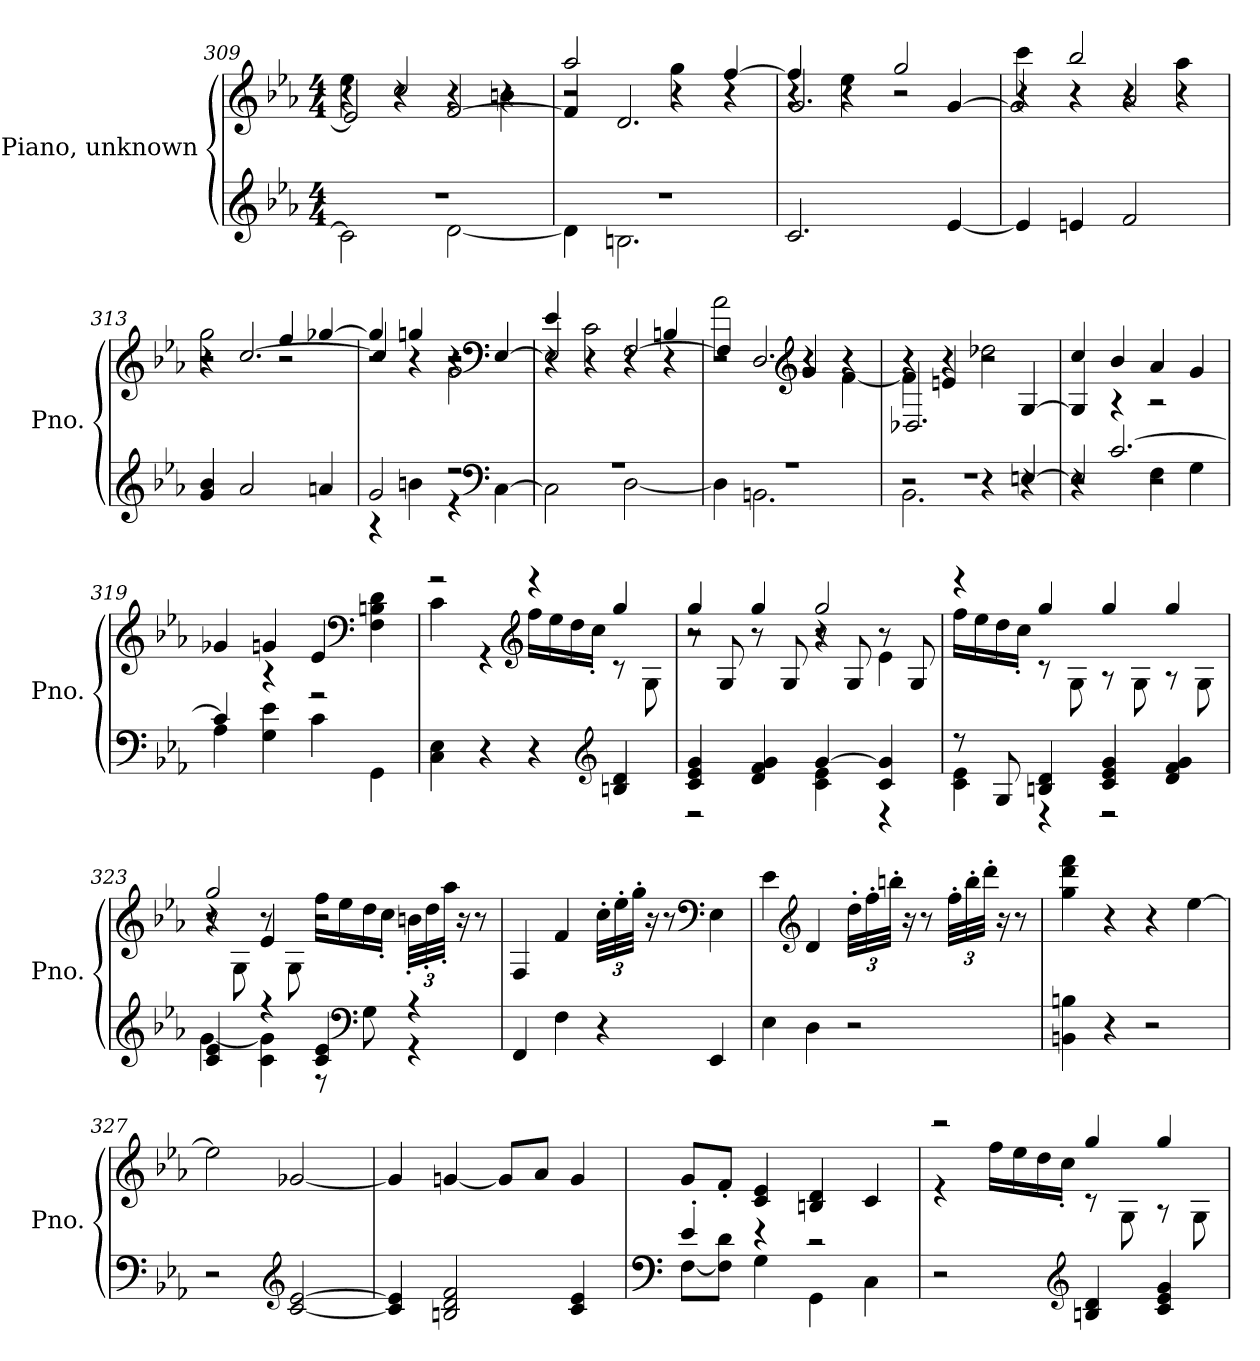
**kern	**kern
*part1	*part1
*staff2	*staff1
*I"Piano, unknown	*
*I'Pno.	*
*clefG2	*clefG2
*k[b-e-a-]	*k[b-e-a-]
*M4/4	*M4/4
=309	=309
*^	*^
*	*	*	*^
1r	2c\]	4r	4ee-\	2e-/]
.	.	2cc/	4r	.
.	[2d\	.	4r	[2f/
.	.	4r	4bn\	.
=310	=310	=310	=310	=310
1r	4d\]	2aa-/	2r	4f/]
.	2.Bn\	.	.	2.d/
.	.	4r	4gg\	.
.	.	[4ff/	4r	.
*v	*v	*	*	*
=311	=311	=311	=311
2.c/	4ff/]	4r	2.g/
.	4r	4ee-\	.
.	2gg/	2r	.
[4e-/	.	.	[4g/
=312	=312	=312	=312
4e-/]	4r	4ccc\	2g/]
4en/	2bb-/	4r	.
2f/	.	4r	2a-/
.	4r	4aa-\	.
=313	=313	=313	=313
4g/ 4b-/	2r	2gg\	4r
2a-/	.	.	[2.cc/
.	4ff/	2r	.
4an/	[4gg-X/	.	.
!!LO:LB:g=z	!!	!!
=314	=314	=314	=314
*^	*	*	*
2g/	4r	4gg-/]	2r	4cc/]
.	4bn\	4ggn/	.	4r
2r	4r	2r	2g\	4r
*clefF4	*	*clefF4	*	*
.	[4C\	.	.	[4E-/
=315	=315	=315	=315	=315
1r	2C\]	4e-/	4r	2E-/]
.	.	4r	2c\	.
.	[2D\	4r	.	[2F/
.	.	4Bn/	4r	.
=316	=316	=316	=316	=316
1r	4D\]	2r	2a-\	4F/]
.	2.BBn\	.	.	2.D/
*	*	*clefG2	*	*
.	.	4g/	4r	.
.	.	4r	[4f\	.
=317	=317	=317	=317	=317
*	*^	*	*	*
1r	2.BB-\	2r	4r	4f\]	2.D-X/
.	.	.	4en/	4r	.
.	.	4r	2r	2dd-X\	.
.	4r	[4En/	.	.	[4G/
*	*	*	*	*v	*v
=318	=318	=318	=318	=318
4r	2r	2E/]	4cc/	4G/]
[2.c/	.	.	4b-/	4r
.	4F\	2r	4a-/	2r
.	4G\	.	4g/	.
*	*v	*v	*	*
*	*	*v	*v
=319	=319	=319
4c/]	4A-\	4g-X/
4r	4G\ 4e-\	4gn/
2r	4c\	4e-/
*	*	*clefF4
.	4GG\	4F\ 4Bn\ 4d\
*v	*v	*
!!LO:LB:g=z
=320	=320
*	*^
4C\ 4E-\	2r	4c\
4r	.	4r
*	*clefG2	*
4r	4r	16ff\LL
.	.	16ee-\
.	.	16dd\
.	.	16cc'\JJ
*clefG2	*	*
4Bn/ 4d/	4gg/	8r
.	.	8G\
=321	=321	=321
*^	*	*^
4c/ 4e-/ 4g/	2r	4gg/	2r	8r
.	.	.	.	8G/
4d/ 4f/ 4g/	.	4gg/	.	8r
.	.	.	.	8G/
[4g/	4c\ 4e-\	2gg/	4r	8r
.	.	.	.	8G/
4c/ 4g/]	4r	.	4e-\	8r
.	.	.	.	8G/
*	*	*	*v	*v
=322	=322	=322	=322
8r	4c\ 4e-\	4r	16ff\LL
.	.	.	16ee-\
8G/	.	.	16dd\
.	.	.	16cc'\JJ
4Bn/ 4d/	4r	4gg/	8r
.	.	.	8G\
4c/ 4e-/ 4g/	2r	4gg/	8r
.	.	.	8G\
4d/ 4f/ 4g/	.	4gg/	8r
.	.	.	8G\
!!LO:LB:g=z
=323	=323	=323	=323
*	*	*	*^
4c/ 4e-/	[4g\	2gg/	8r	4r
.	.	.	8G\	.
4r	4c\ 4g\]	.	8r	4e-/
.	.	.	8G\	.
4c/ 4e-/	8r	2r	16ff\LL	2r
.	.	.	16ee-\	.
*clefF4	*	*	*	*
.	8G\	.	16dd\	.
.	.	.	16cc'\JJ	.
*	*	*	*Xbrackettup	*
4r	4r	.	48bn'\LLL	.
.	.	.	48dd'\	.
.	.	.	48aa-'\JJJ	.
.	.	.	16r	.
.	.	.	8r	.
*v	*v	*	*	*
*	*v	*v	*v
=324	=324
4FF/	4F/
4F\	4f/
4r	48cc'\LLL
.	48ee-'\
.	48gg'\JJJ
.	16r
.	8r
*	*clefF4
4EE-/	4E-\
=325	=325
4E-\	4e-\
*	*clefG2
4D\	4d/
2r	48dd'\LLL
.	48ff'\
.	48bbn'\JJJ
.	16r
.	8r
.	48ff'\LLL
.	48bb'\
.	48ddd'\JJJ
.	16r
.	8r
=326	=326
4BBn\ 4Bn\	4gg\ 4ddd\ 4fff\
4r	4r
2r	4r
.	[4ee-\
!!LO:LB:g=z
=327	=327
2r	2ee-\]
*clefG2	*
[2c/ [2e-/	[2g-X/
=328	=328
4c/] 4e-/]	4g-/]
2Bn/ 2d/ 2f/	[4gn/
.	8g/L]
.	8a-/J
4c/ 4e-/	4g/
=329	=329
*clefF4	*
*^	*
4e-'/	[8F\L	8g/L
.	8F\] 8d\J	8f'/J
4r	4G\	4c/ 4e-/
2r	4GG\	4Bn/ 4d/
.	4C\	4c/
*v	*v	*
=330	=330
*	*^
2r	2r	4r
.	.	16ff\LL
.	.	16ee-\
.	.	16dd\
.	.	16cc'\JJ
*clefG2	*	*
4Bn/ 4d/	4gg/	8r
.	.	8G\
4c/ 4e-/ 4g/	4gg/	8r
.	.	8G\
*	*v	*v
=	=
*-	*-
